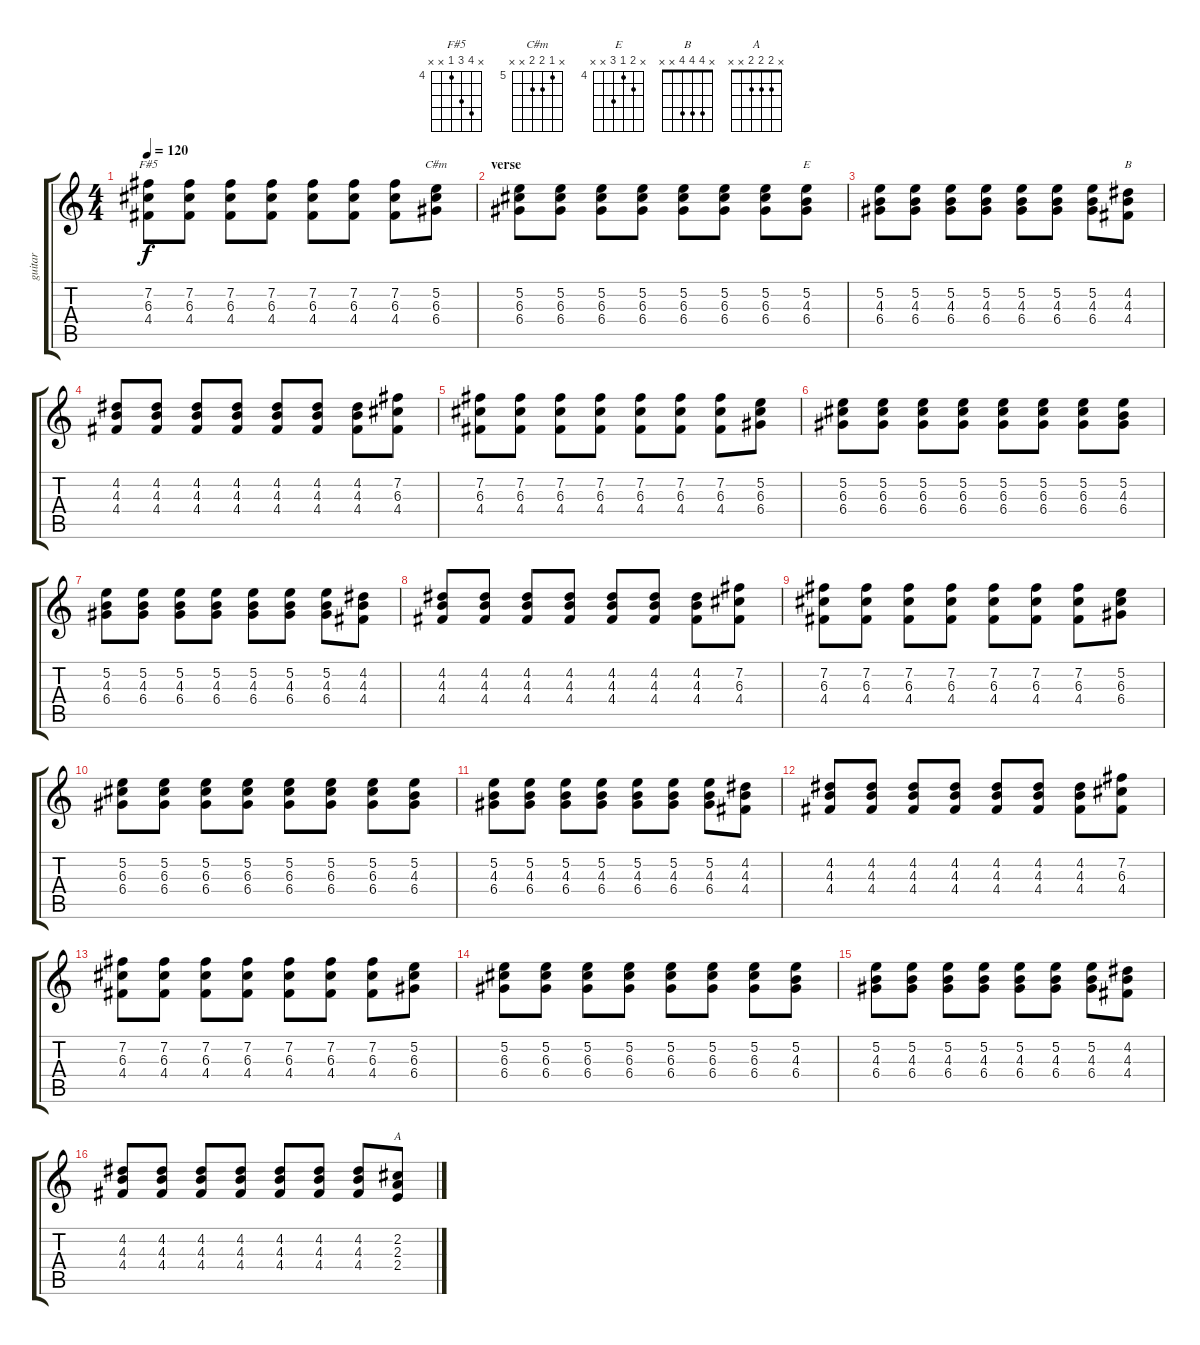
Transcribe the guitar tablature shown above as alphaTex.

\track ("guitar" "guitar") {instrument electricguitarclean}
\staff {score tabs}
\tuning (E4 B3 G3 D3 A2 E2) {hide}
\chord ("F#5" x 7 6 4 x x) {firstfret 4}
\chord ("C#m" x 5 6 6 x x) {firstfret 5}
\chord ("E" x 5 4 6 x x) {firstfret 4}
\chord ("B" x 4 4 4 x x)
\chord ("A" x 2 2 2 x x)
\ts (4 4)
\tempo 120
\clef g2
\ks c
(7.2 6.3 4.4).8{ch "F#5" dy f instrument electricguitarclean} (7.2 6.3 4.4).8 (7.2 6.3 4.4).8 (7.2 6.3 4.4).8 (7.2 6.3 4.4).8 (7.2 6.3 4.4).8 (7.2 6.3 4.4).8 (5.2 6.3 6.4).8{ch "C#m"} |
\section ("" "verse")
(5.2 6.3 6.4).8 (5.2 6.3 6.4).8 (5.2 6.3 6.4).8 (5.2 6.3 6.4).8 (5.2 6.3 6.4).8 (5.2 6.3 6.4).8 (5.2 6.3 6.4).8 (5.2 4.3 6.4).8{ch "E"} |
(5.2 4.3 6.4).8 (5.2 4.3 6.4).8 (5.2 4.3 6.4).8 (5.2 4.3 6.4).8 (5.2 4.3 6.4).8 (5.2 4.3 6.4).8 (5.2 4.3 6.4).8 (4.2 4.3 4.4).8{ch "B"} |
(4.2 4.3 4.4).8 (4.2 4.3 4.4).8 (4.2 4.3 4.4).8 (4.2 4.3 4.4).8 (4.2 4.3 4.4).8 (4.2 4.3 4.4).8 (4.2 4.3 4.4).8 (7.2 6.3 4.4).8 |
(7.2 6.3 4.4).8 (7.2 6.3 4.4).8 (7.2 6.3 4.4).8 (7.2 6.3 4.4).8 (7.2 6.3 4.4).8 (7.2 6.3 4.4).8 (7.2 6.3 4.4).8 (5.2 6.3 6.4).8 |
(5.2 6.3 6.4).8 (5.2 6.3 6.4).8 (5.2 6.3 6.4).8 (5.2 6.3 6.4).8 (5.2 6.3 6.4).8 (5.2 6.3 6.4).8 (5.2 6.3 6.4).8 (5.2 4.3 6.4).8 |
(5.2 4.3 6.4).8 (5.2 4.3 6.4).8 (5.2 4.3 6.4).8 (5.2 4.3 6.4).8 (5.2 4.3 6.4).8 (5.2 4.3 6.4).8 (5.2 4.3 6.4).8 (4.2 4.3 4.4).8 |
(4.2 4.3 4.4).8 (4.2 4.3 4.4).8 (4.2 4.3 4.4).8 (4.2 4.3 4.4).8 (4.2 4.3 4.4).8 (4.2 4.3 4.4).8 (4.2 4.3 4.4).8 (7.2 6.3 4.4).8 |
(7.2 6.3 4.4).8 (7.2 6.3 4.4).8 (7.2 6.3 4.4).8 (7.2 6.3 4.4).8 (7.2 6.3 4.4).8 (7.2 6.3 4.4).8 (7.2 6.3 4.4).8 (5.2 6.3 6.4).8 |
(5.2 6.3 6.4).8 (5.2 6.3 6.4).8 (5.2 6.3 6.4).8 (5.2 6.3 6.4).8 (5.2 6.3 6.4).8 (5.2 6.3 6.4).8 (5.2 6.3 6.4).8 (5.2 4.3 6.4).8 |
(5.2 4.3 6.4).8 (5.2 4.3 6.4).8 (5.2 4.3 6.4).8 (5.2 4.3 6.4).8 (5.2 4.3 6.4).8 (5.2 4.3 6.4).8 (5.2 4.3 6.4).8 (4.2 4.3 4.4).8 |
(4.2 4.3 4.4).8 (4.2 4.3 4.4).8 (4.2 4.3 4.4).8 (4.2 4.3 4.4).8 (4.2 4.3 4.4).8 (4.2 4.3 4.4).8 (4.2 4.3 4.4).8 (7.2 6.3 4.4).8 |
(7.2 6.3 4.4).8 (7.2 6.3 4.4).8 (7.2 6.3 4.4).8 (7.2 6.3 4.4).8 (7.2 6.3 4.4).8 (7.2 6.3 4.4).8 (7.2 6.3 4.4).8 (5.2 6.3 6.4).8 |
(5.2 6.3 6.4).8 (5.2 6.3 6.4).8 (5.2 6.3 6.4).8 (5.2 6.3 6.4).8 (5.2 6.3 6.4).8 (5.2 6.3 6.4).8 (5.2 6.3 6.4).8 (5.2 4.3 6.4).8 |
(5.2 4.3 6.4).8 (5.2 4.3 6.4).8 (5.2 4.3 6.4).8 (5.2 4.3 6.4).8 (5.2 4.3 6.4).8 (5.2 4.3 6.4).8 (5.2 4.3 6.4).8 (4.2 4.3 4.4).8 |
(4.2 4.3 4.4).8 (4.2 4.3 4.4).8 (4.2 4.3 4.4).8 (4.2 4.3 4.4).8 (4.2 4.3 4.4).8 (4.2 4.3 4.4).8 (4.2 4.3 4.4).8 (2.2 2.3 2.4).8{ch "A"}
